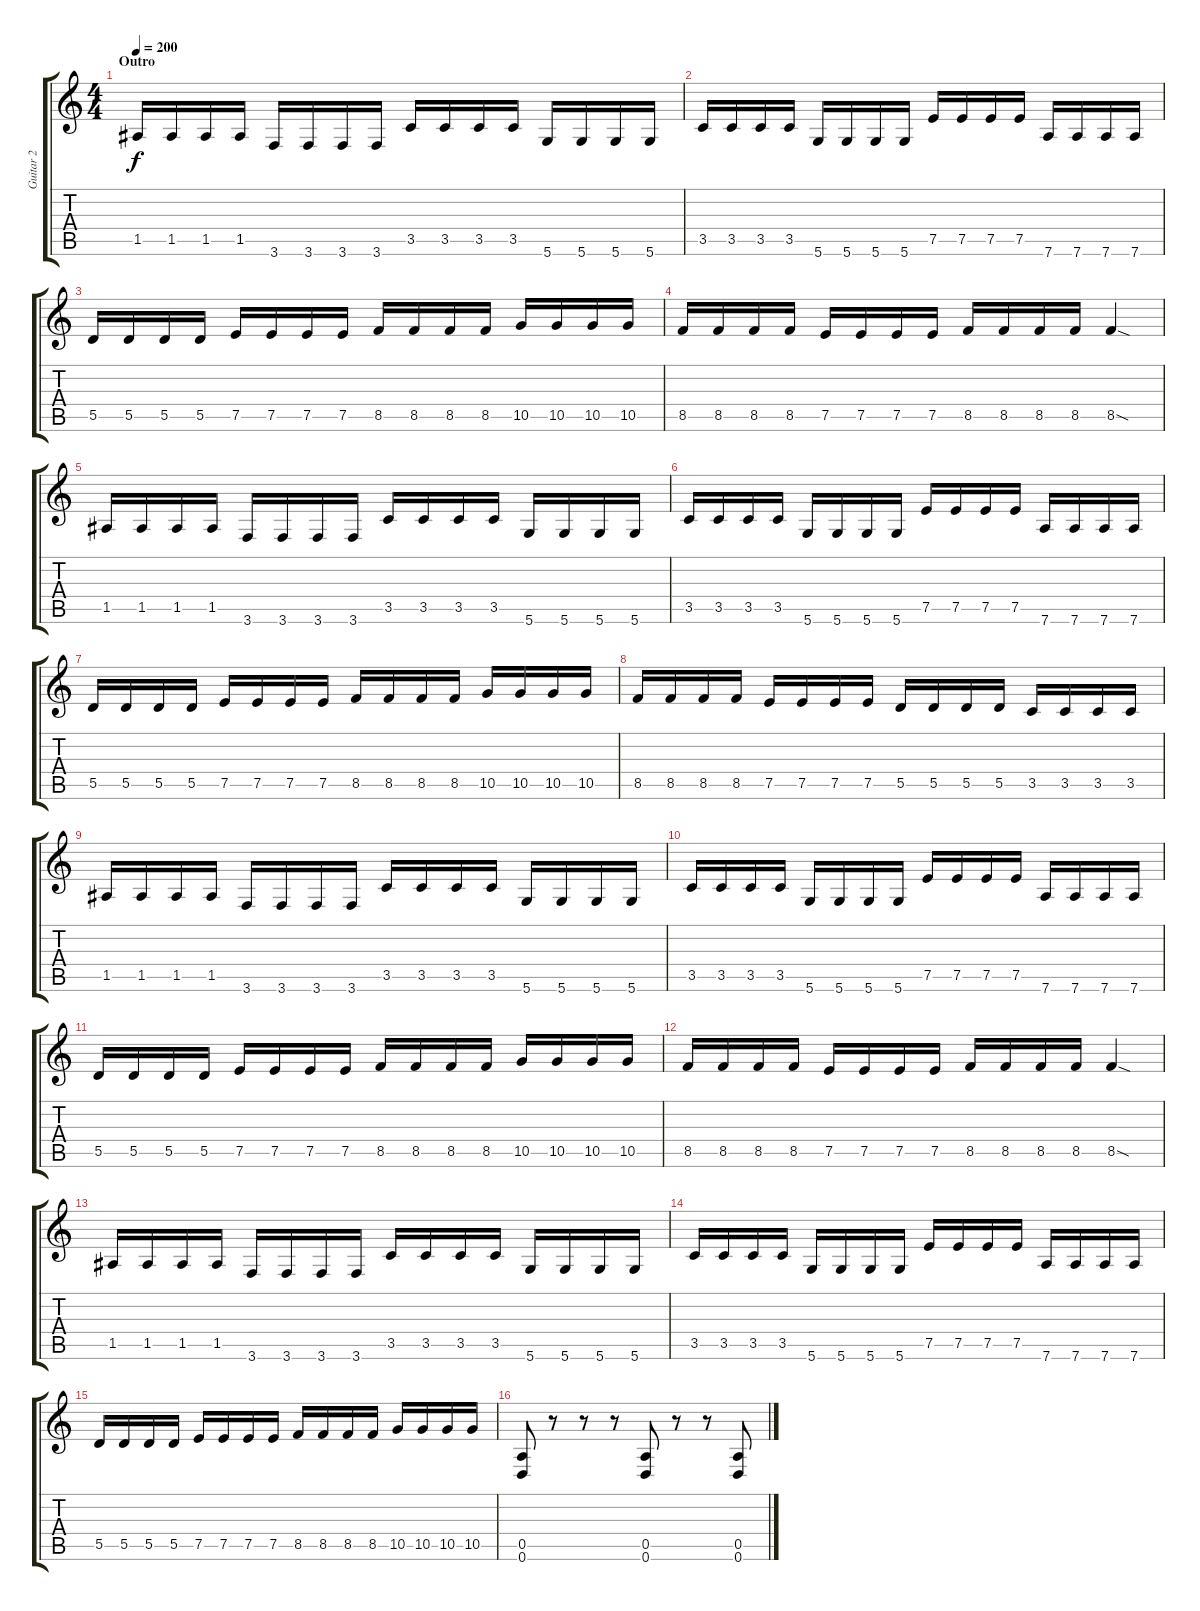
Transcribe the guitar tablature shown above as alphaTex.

\track ("Guitar 2" "Guitar 2") {instrument distortionguitar}
\staff {score tabs}
\tuning (E4 B3 G3 D3 A2 D2) {hide}
\ts (4 4)
\section ("" "Outro")
\tempo 200
\clef g2
\ks c
1.5.16{dy f} 1.5.16 1.5.16 1.5.16 3.6.16 3.6.16 3.6.16 3.6.16 3.5.16 3.5.16 3.5.16 3.5.16 5.6.16 5.6.16 5.6.16 5.6.16 |
3.5.16 3.5.16 3.5.16 3.5.16 5.6.16 5.6.16 5.6.16 5.6.16 7.5.16 7.5.16 7.5.16 7.5.16 7.6.16 7.6.16 7.6.16 7.6.16 |
5.5.16 5.5.16 5.5.16 5.5.16 7.5.16 7.5.16 7.5.16 7.5.16 8.5.16 8.5.16 8.5.16 8.5.16 10.5.16 10.5.16 10.5.16 10.5.16 |
8.5.16 8.5.16 8.5.16 8.5.16 7.5.16 7.5.16 7.5.16 7.5.16 8.5.16 8.5.16 8.5.16 8.5.16 8.5{sod}.4 |
1.5.16 1.5.16 1.5.16 1.5.16 3.6.16 3.6.16 3.6.16 3.6.16 3.5.16 3.5.16 3.5.16 3.5.16 5.6.16 5.6.16 5.6.16 5.6.16 |
3.5.16 3.5.16 3.5.16 3.5.16 5.6.16 5.6.16 5.6.16 5.6.16 7.5.16 7.5.16 7.5.16 7.5.16 7.6.16 7.6.16 7.6.16 7.6.16 |
5.5.16 5.5.16 5.5.16 5.5.16 7.5.16 7.5.16 7.5.16 7.5.16 8.5.16 8.5.16 8.5.16 8.5.16 10.5.16 10.5.16 10.5.16 10.5.16 |
8.5.16 8.5.16 8.5.16 8.5.16 7.5.16 7.5.16 7.5.16 7.5.16 5.5.16 5.5.16 5.5.16 5.5.16 3.5.16 3.5.16 3.5.16 3.5.16 |
1.5.16 1.5.16 1.5.16 1.5.16 3.6.16 3.6.16 3.6.16 3.6.16 3.5.16 3.5.16 3.5.16 3.5.16 5.6.16 5.6.16 5.6.16 5.6.16 |
3.5.16 3.5.16 3.5.16 3.5.16 5.6.16 5.6.16 5.6.16 5.6.16 7.5.16 7.5.16 7.5.16 7.5.16 7.6.16 7.6.16 7.6.16 7.6.16 |
5.5.16 5.5.16 5.5.16 5.5.16 7.5.16 7.5.16 7.5.16 7.5.16 8.5.16 8.5.16 8.5.16 8.5.16 10.5.16 10.5.16 10.5.16 10.5.16 |
8.5.16 8.5.16 8.5.16 8.5.16 7.5.16 7.5.16 7.5.16 7.5.16 8.5.16 8.5.16 8.5.16 8.5.16 8.5{sod}.4 |
1.5.16 1.5.16 1.5.16 1.5.16 3.6.16 3.6.16 3.6.16 3.6.16 3.5.16 3.5.16 3.5.16 3.5.16 5.6.16 5.6.16 5.6.16 5.6.16 |
3.5.16 3.5.16 3.5.16 3.5.16 5.6.16 5.6.16 5.6.16 5.6.16 7.5.16 7.5.16 7.5.16 7.5.16 7.6.16 7.6.16 7.6.16 7.6.16 |
5.5.16 5.5.16 5.5.16 5.5.16 7.5.16 7.5.16 7.5.16 7.5.16 8.5.16 8.5.16 8.5.16 8.5.16 10.5.16 10.5.16 10.5.16 10.5.16 |
(0.5 0.6).8 r.8 r.8 r.8 (0.5 0.6).8 r.8 r.8 (0.5 0.6).8
